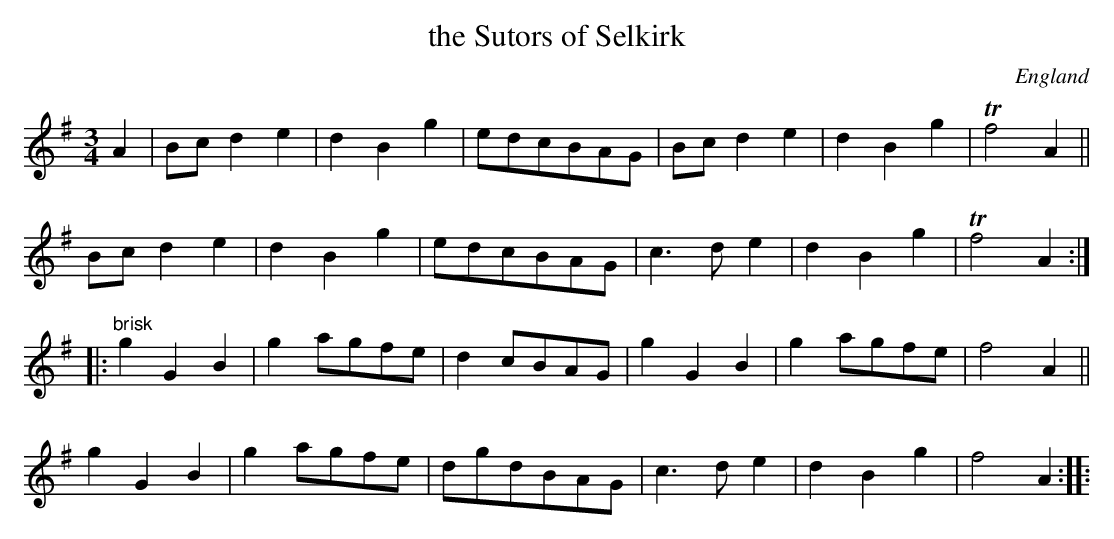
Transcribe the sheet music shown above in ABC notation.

X:1
T:the Sutors of Selkirk
L:1/8
M:3/4
O:England
K:G major
A2 |\
Bcd2e2 | d2B2g2 | edcBAG | Bcd2e2 | d2B2g2 | Tf4A2 ||
Bcd2e2 | d2B2g2 | edcBAG | c3de2  | d2B2g2 | Tf4A2 ::
"^brisk" \
g2G2B2 | g2agfe | d2cBAG | g2G2B2 | g2agfe | f4A2 ||
g2G2B2 | g2agfe | dgdBAG | c3de2  | d2B2g2 | f4A2 ::
